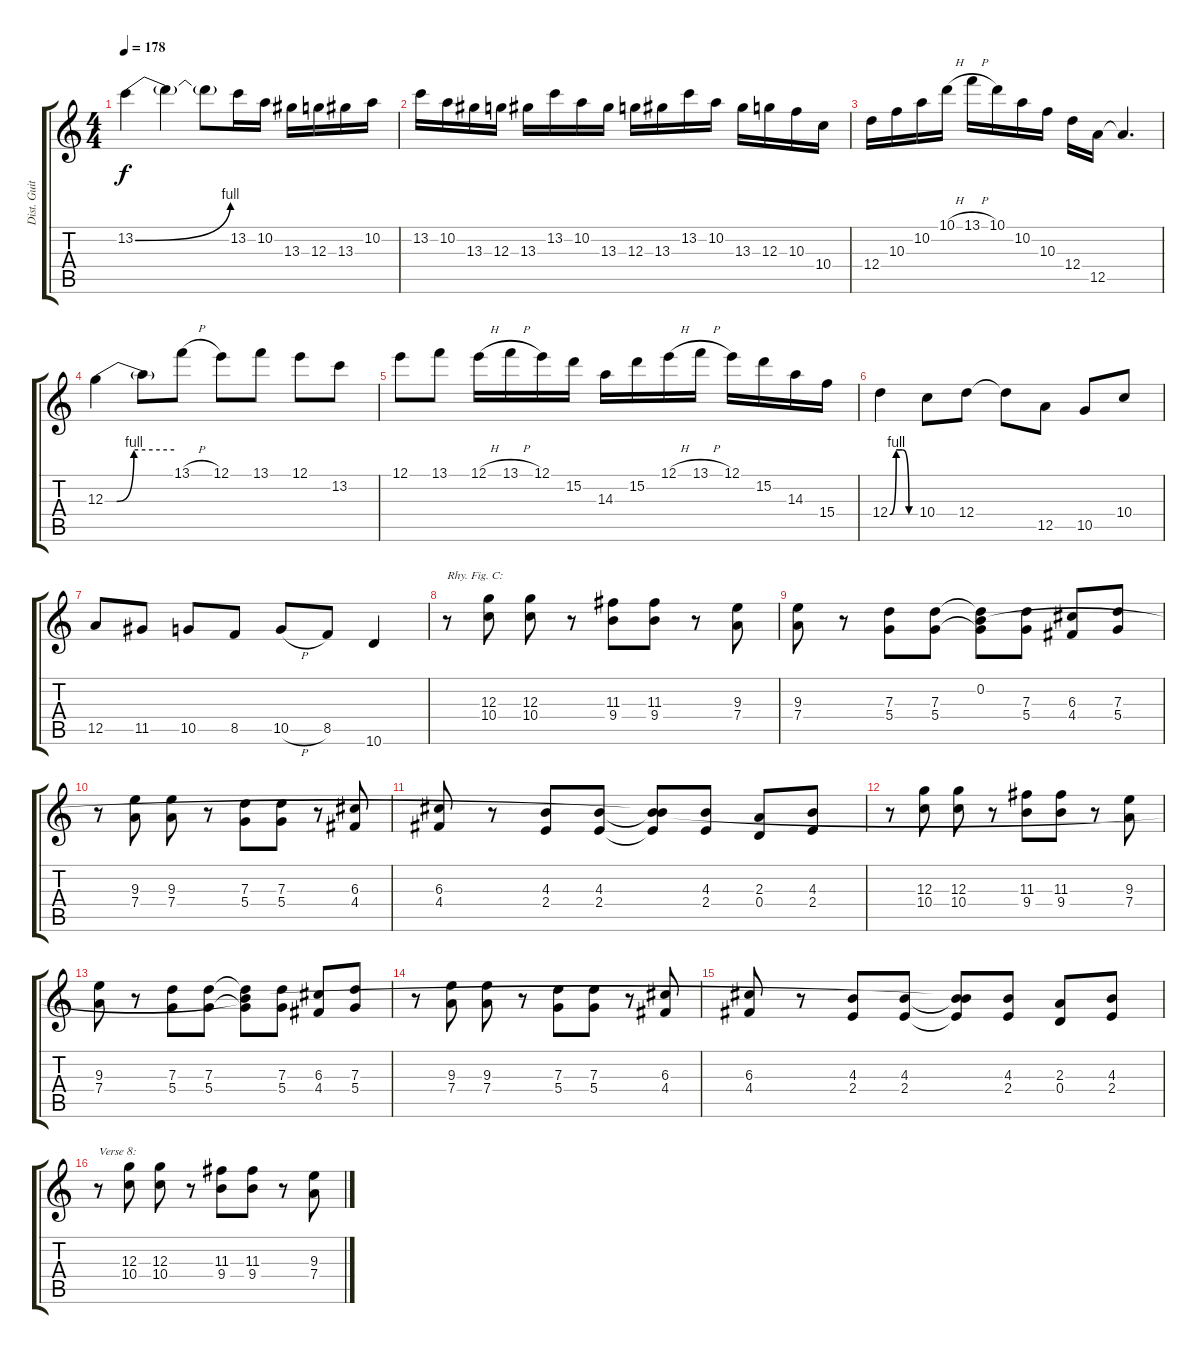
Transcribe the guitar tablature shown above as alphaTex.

\track ("Dist. Guitar 1" "Dist. Guit") {instrument distortionguitar}
\staff {score tabs}
\tuning (E4 B3 G3 D3 A2 E2) {hide}
\ts (4 4)
\tempo 178
\clef g2
\ks c
13.2{be (bend 0 0 60 4)}.4{dy f} 13.2{t}.4 13.2{t}.8 13.2.16 10.2.16 13.3.16 12.3.16 13.3.16 10.2.16 |
13.2.16 10.2.16 13.3.16 12.3.16 13.3.16 13.2.16 10.2.16 13.3.16 12.3.16 13.3.16 13.2.16 10.2.16 13.3.16 12.3.16 10.3.16 10.4.16 |
12.4.16 10.3.16 10.2.16 10.1{h}.16 13.1{h}.16 10.1.16 10.2.16 10.3.16 12.4.16 12.5.16 12.5{t}.4{d} |
12.3{be (custom 0 0 10 0 25 4 60 4)}.4 12.3{t}.8 13.1{h}.8 12.1.8 13.1.8 12.1.8 13.2.8 |
12.1.8 13.1.8 12.1{h}.16 13.1{h}.16 12.1.16 15.2.16 14.3.16 15.2.16 12.1{h}.16 13.1{h}.16 12.1.16 15.2.16 14.3.16 15.4.16 |
12.4{be (custom 0 0 15 4 30 4 45 0 60 0)}.4 10.4.8 12.4.8 12.4{t}.8 12.5.8 10.5.8 10.4.8 |
12.5.8 11.5.8 10.5.8 8.5.8 10.5{h}.8 8.5.8 10.6.4 |
r.8{txt "Rhy. Fig. C:" volume 10 instrument distortionguitar} (12.3 10.4).8 (12.3 10.4).8 r.8 (11.3 9.4).8 (11.3 9.4).8 r.8 (9.3 7.4).8 |
(9.3 7.4).8 r.8 (7.3 5.4).8 (7.3 5.4).8 (0.2 7.3{t} 5.4{t}).8 (7.3 5.4).8 (6.3 4.4).8 (7.3 5.4).8 |
r.8 (9.3 7.4).8 (9.3 7.4).8 r.8 (7.3 5.4).8 (7.3 5.4).8 r.8 (6.3 4.4).8 |
(6.3 4.4).8 r.8 (4.3 2.4).8 (4.3 2.4).8 (0.2{t} 4.3{t} 2.4{t}).8 (4.3 2.4).8 (2.3 0.4).8 (4.3 2.4).8 |
r.8 (12.3 10.4).8 (12.3 10.4).8 r.8 (11.3 9.4).8 (11.3 9.4).8 r.8 (9.3 7.4).8 |
(9.3 7.4).8 r.8 (7.3 5.4).8 (7.3 5.4).8 (0.2{t} 7.3{t} 5.4{t}).8 (7.3 5.4).8 (6.3 4.4).8 (7.3 5.4).8 |
r.8 (9.3 7.4).8 (9.3 7.4).8 r.8 (7.3 5.4).8 (7.3 5.4).8 r.8 (6.3 4.4).8 |
(6.3 4.4).8 r.8 (4.3 2.4).8 (4.3 2.4).8 (0.2{t} 4.3{t} 2.4{t}).8 (4.3 2.4).8 (2.3 0.4).8 (4.3 2.4).8 |
r.8{txt "Verse 8:" volume 10 instrument distortionguitar} (12.3 10.4).8 (12.3 10.4).8 r.8 (11.3 9.4).8 (11.3 9.4).8 r.8 (9.3 7.4).8
